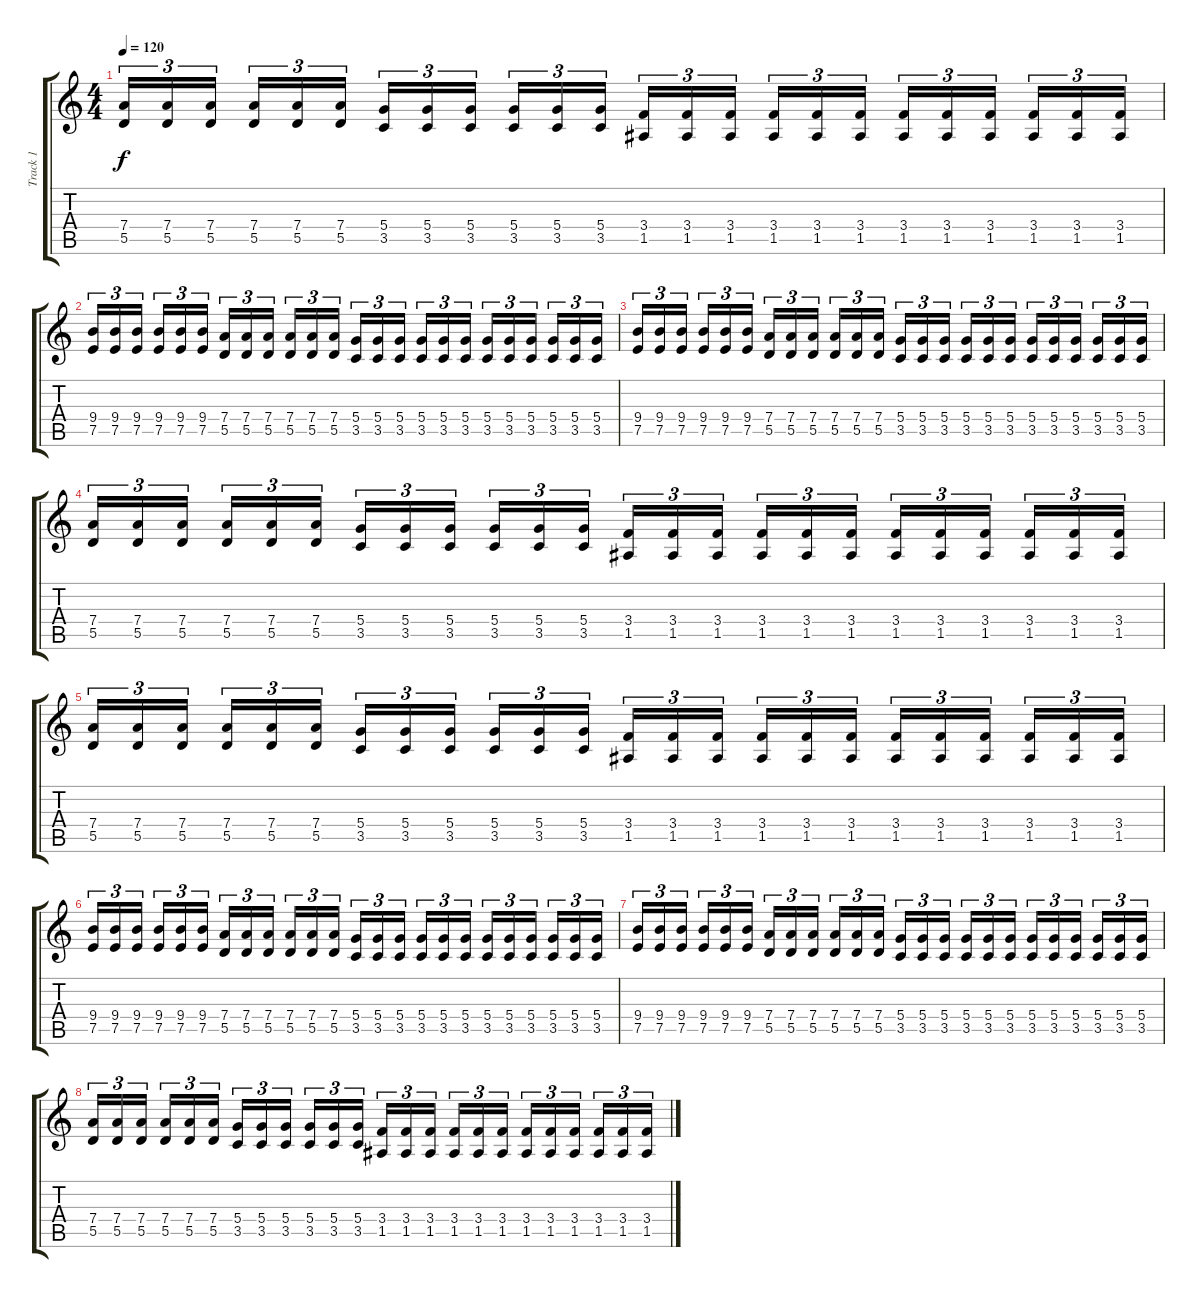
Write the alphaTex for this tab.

\track ("Track 1" "Track 1") {instrument distortionguitar}
\staff {score tabs}
\tuning (E4 B3 G3 D3 A2 E2) {hide}
\ts (4 4)
\tempo 120
\clef g2
\ks c
(7.4 5.5).16{tu (3 2) dy f} (7.4 5.5).16{tu (3 2)} (7.4 5.5).16{tu (3 2)} (7.4 5.5).16{tu (3 2)} (7.4 5.5).16{tu (3 2)} (7.4 5.5).16{tu (3 2)} (5.4 3.5).16{tu (3 2)} (5.4 3.5).16{tu (3 2)} (5.4 3.5).16{tu (3 2)} (5.4 3.5).16{tu (3 2)} (5.4 3.5).16{tu (3 2)} (5.4 3.5).16{tu (3 2)} (3.4 1.5).16{tu (3 2)} (3.4 1.5).16{tu (3 2)} (3.4 1.5).16{tu (3 2)} (3.4 1.5).16{tu (3 2)} (3.4 1.5).16{tu (3 2)} (3.4 1.5).16{tu (3 2)} (3.4 1.5).16{tu (3 2)} (3.4 1.5).16{tu (3 2)} (3.4 1.5).16{tu (3 2)} (3.4 1.5).16{tu (3 2)} (3.4 1.5).16{tu (3 2)} (3.4 1.5).16{tu (3 2)} |
(9.4 7.5).16{tu (3 2)} (9.4 7.5).16{tu (3 2)} (9.4 7.5).16{tu (3 2)} (9.4 7.5).16{tu (3 2)} (9.4 7.5).16{tu (3 2)} (9.4 7.5).16{tu (3 2)} (7.4 5.5).16{tu (3 2)} (7.4 5.5).16{tu (3 2)} (7.4 5.5).16{tu (3 2)} (7.4 5.5).16{tu (3 2)} (7.4 5.5).16{tu (3 2)} (7.4 5.5).16{tu (3 2)} (5.4 3.5).16{tu (3 2)} (5.4 3.5).16{tu (3 2)} (5.4 3.5).16{tu (3 2)} (5.4 3.5).16{tu (3 2)} (5.4 3.5).16{tu (3 2)} (5.4 3.5).16{tu (3 2)} (5.4 3.5).16{tu (3 2)} (5.4 3.5).16{tu (3 2)} (5.4 3.5).16{tu (3 2)} (5.4 3.5).16{tu (3 2)} (5.4 3.5).16{tu (3 2)} (5.4 3.5).16{tu (3 2)} |
(9.4 7.5).16{tu (3 2)} (9.4 7.5).16{tu (3 2)} (9.4 7.5).16{tu (3 2)} (9.4 7.5).16{tu (3 2)} (9.4 7.5).16{tu (3 2)} (9.4 7.5).16{tu (3 2)} (7.4 5.5).16{tu (3 2)} (7.4 5.5).16{tu (3 2)} (7.4 5.5).16{tu (3 2)} (7.4 5.5).16{tu (3 2)} (7.4 5.5).16{tu (3 2)} (7.4 5.5).16{tu (3 2)} (5.4 3.5).16{tu (3 2)} (5.4 3.5).16{tu (3 2)} (5.4 3.5).16{tu (3 2)} (5.4 3.5).16{tu (3 2)} (5.4 3.5).16{tu (3 2)} (5.4 3.5).16{tu (3 2)} (5.4 3.5).16{tu (3 2)} (5.4 3.5).16{tu (3 2)} (5.4 3.5).16{tu (3 2)} (5.4 3.5).16{tu (3 2)} (5.4 3.5).16{tu (3 2)} (5.4 3.5).16{tu (3 2)} |
(7.4 5.5).16{tu (3 2)} (7.4 5.5).16{tu (3 2)} (7.4 5.5).16{tu (3 2)} (7.4 5.5).16{tu (3 2)} (7.4 5.5).16{tu (3 2)} (7.4 5.5).16{tu (3 2)} (5.4 3.5).16{tu (3 2)} (5.4 3.5).16{tu (3 2)} (5.4 3.5).16{tu (3 2)} (5.4 3.5).16{tu (3 2)} (5.4 3.5).16{tu (3 2)} (5.4 3.5).16{tu (3 2)} (3.4 1.5).16{tu (3 2)} (3.4 1.5).16{tu (3 2)} (3.4 1.5).16{tu (3 2)} (3.4 1.5).16{tu (3 2)} (3.4 1.5).16{tu (3 2)} (3.4 1.5).16{tu (3 2)} (3.4 1.5).16{tu (3 2)} (3.4 1.5).16{tu (3 2)} (3.4 1.5).16{tu (3 2)} (3.4 1.5).16{tu (3 2)} (3.4 1.5).16{tu (3 2)} (3.4 1.5).16{tu (3 2)} |
(7.4 5.5).16{tu (3 2)} (7.4 5.5).16{tu (3 2)} (7.4 5.5).16{tu (3 2)} (7.4 5.5).16{tu (3 2)} (7.4 5.5).16{tu (3 2)} (7.4 5.5).16{tu (3 2)} (5.4 3.5).16{tu (3 2)} (5.4 3.5).16{tu (3 2)} (5.4 3.5).16{tu (3 2)} (5.4 3.5).16{tu (3 2)} (5.4 3.5).16{tu (3 2)} (5.4 3.5).16{tu (3 2)} (3.4 1.5).16{tu (3 2)} (3.4 1.5).16{tu (3 2)} (3.4 1.5).16{tu (3 2)} (3.4 1.5).16{tu (3 2)} (3.4 1.5).16{tu (3 2)} (3.4 1.5).16{tu (3 2)} (3.4 1.5).16{tu (3 2)} (3.4 1.5).16{tu (3 2)} (3.4 1.5).16{tu (3 2)} (3.4 1.5).16{tu (3 2)} (3.4 1.5).16{tu (3 2)} (3.4 1.5).16{tu (3 2)} |
(9.4 7.5).16{tu (3 2)} (9.4 7.5).16{tu (3 2)} (9.4 7.5).16{tu (3 2)} (9.4 7.5).16{tu (3 2)} (9.4 7.5).16{tu (3 2)} (9.4 7.5).16{tu (3 2)} (7.4 5.5).16{tu (3 2)} (7.4 5.5).16{tu (3 2)} (7.4 5.5).16{tu (3 2)} (7.4 5.5).16{tu (3 2)} (7.4 5.5).16{tu (3 2)} (7.4 5.5).16{tu (3 2)} (5.4 3.5).16{tu (3 2)} (5.4 3.5).16{tu (3 2)} (5.4 3.5).16{tu (3 2)} (5.4 3.5).16{tu (3 2)} (5.4 3.5).16{tu (3 2)} (5.4 3.5).16{tu (3 2)} (5.4 3.5).16{tu (3 2)} (5.4 3.5).16{tu (3 2)} (5.4 3.5).16{tu (3 2)} (5.4 3.5).16{tu (3 2)} (5.4 3.5).16{tu (3 2)} (5.4 3.5).16{tu (3 2)} |
(9.4 7.5).16{tu (3 2)} (9.4 7.5).16{tu (3 2)} (9.4 7.5).16{tu (3 2)} (9.4 7.5).16{tu (3 2)} (9.4 7.5).16{tu (3 2)} (9.4 7.5).16{tu (3 2)} (7.4 5.5).16{tu (3 2)} (7.4 5.5).16{tu (3 2)} (7.4 5.5).16{tu (3 2)} (7.4 5.5).16{tu (3 2)} (7.4 5.5).16{tu (3 2)} (7.4 5.5).16{tu (3 2)} (5.4 3.5).16{tu (3 2)} (5.4 3.5).16{tu (3 2)} (5.4 3.5).16{tu (3 2)} (5.4 3.5).16{tu (3 2)} (5.4 3.5).16{tu (3 2)} (5.4 3.5).16{tu (3 2)} (5.4 3.5).16{tu (3 2)} (5.4 3.5).16{tu (3 2)} (5.4 3.5).16{tu (3 2)} (5.4 3.5).16{tu (3 2)} (5.4 3.5).16{tu (3 2)} (5.4 3.5).16{tu (3 2)} |
(7.4 5.5).16{tu (3 2)} (7.4 5.5).16{tu (3 2)} (7.4 5.5).16{tu (3 2)} (7.4 5.5).16{tu (3 2)} (7.4 5.5).16{tu (3 2)} (7.4 5.5).16{tu (3 2)} (5.4 3.5).16{tu (3 2)} (5.4 3.5).16{tu (3 2)} (5.4 3.5).16{tu (3 2)} (5.4 3.5).16{tu (3 2)} (5.4 3.5).16{tu (3 2)} (5.4 3.5).16{tu (3 2)} (3.4 1.5).16{tu (3 2)} (3.4 1.5).16{tu (3 2)} (3.4 1.5).16{tu (3 2)} (3.4 1.5).16{tu (3 2)} (3.4 1.5).16{tu (3 2)} (3.4 1.5).16{tu (3 2)} (3.4 1.5).16{tu (3 2)} (3.4 1.5).16{tu (3 2)} (3.4 1.5).16{tu (3 2)} (3.4 1.5).16{tu (3 2)} (3.4 1.5).16{tu (3 2)} (3.4 1.5).16{tu (3 2)}
